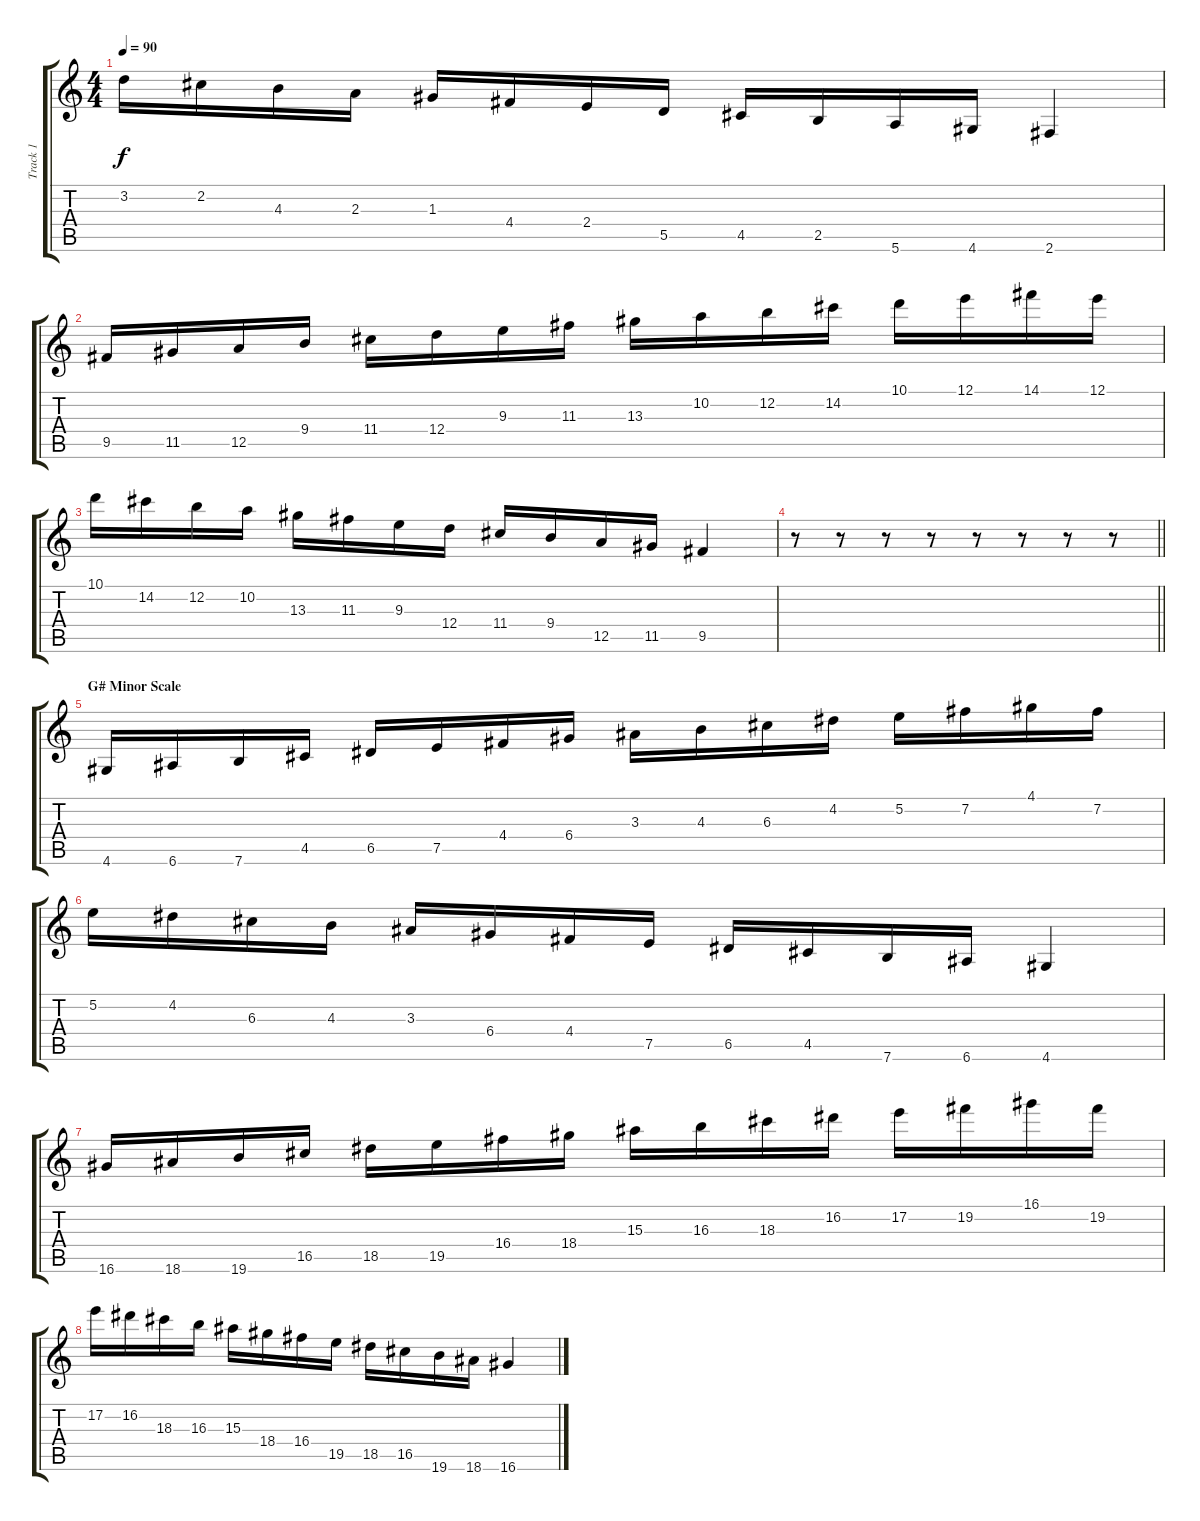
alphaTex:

\track ("Track 1" "Track 1") {instrument overdrivenguitar}
\staff {score tabs}
\tuning (E4 B3 G3 D3 A2 E2) {hide}
\ts (4 4)
\tempo 90
\clef g2
\ks c
3.2.16{dy f} 2.2.16 4.3.16 2.3.16 1.3.16 4.4.16 2.4.16 5.5.16 4.5.16 2.5.16 5.6.16 4.6.16 2.6.4 |
9.5.16 11.5.16 12.5.16 9.4.16 11.4.16 12.4.16 9.3.16 11.3.16 13.3.16 10.2.16 12.2.16 14.2.16 10.1.16 12.1.16 14.1.16 12.1.16 |
10.1.16 14.2.16 12.2.16 10.2.16 13.3.16 11.3.16 9.3.16 12.4.16 11.4.16 9.4.16 12.5.16 11.5.16 9.5.4 |
\barLineRight lightlight
r.8 r.8 r.8 r.8 r.8 r.8 r.8 r.8 |
\section ("" "G# Minor Scale")
4.6.16 6.6.16 7.6.16 4.5.16 6.5.16 7.5.16 4.4.16 6.4.16 3.3.16 4.3.16 6.3.16 4.2.16 5.2.16 7.2.16 4.1.16 7.2.16 |
5.2.16 4.2.16 6.3.16 4.3.16 3.3.16 6.4.16 4.4.16 7.5.16 6.5.16 4.5.16 7.6.16 6.6.16 4.6.4 |
16.6.16 18.6.16 19.6.16 16.5.16 18.5.16 19.5.16 16.4.16 18.4.16 15.3.16 16.3.16 18.3.16 16.2.16 17.2.16 19.2.16 16.1.16 19.2.16 |
17.2.16 16.2.16 18.3.16 16.3.16 15.3.16 18.4.16 16.4.16 19.5.16 18.5.16 16.5.16 19.6.16 18.6.16 16.6.4
